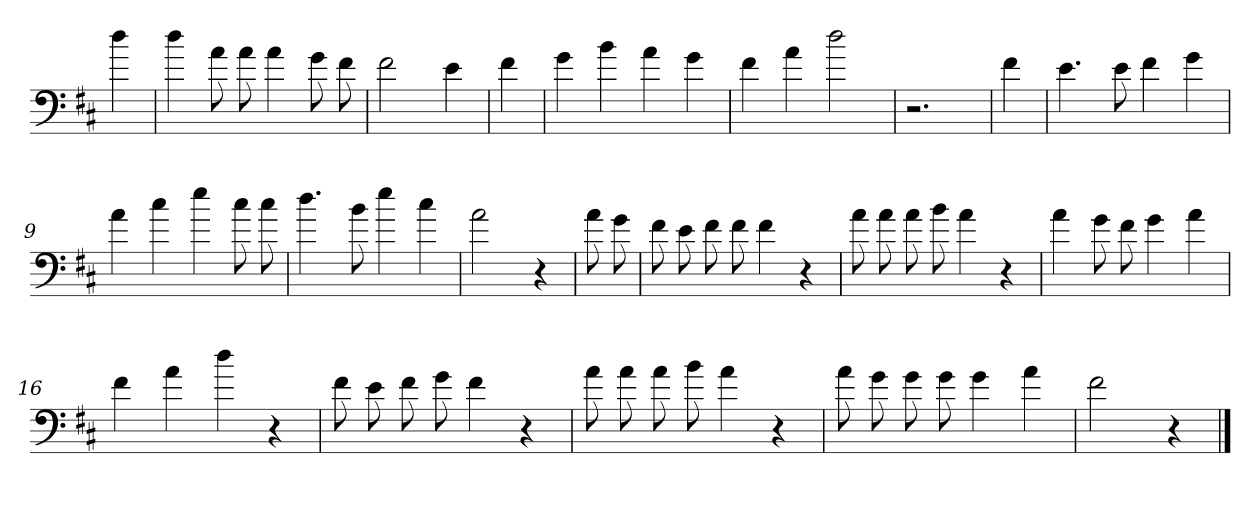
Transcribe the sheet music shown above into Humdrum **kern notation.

**kern
*part1
*staff1
*clefF4
*k[f#c#]
*D:
=
4dd
=1
4dd
8a
8a
4a
8g
8f#
=2
2f#
4e
=3
4f#
=4
4g
4b
4a
4g
=5
4f#
4a
2dd
=6
2.r
=7
4f#
=8
4.e
8e
4f#
4g
=9
4a
4cc#
4ee
8cc#
8cc#
=10
4.dd
8b
4ee
4cc#
=11
2a
4r
=12
8a
8g
=13
8f#
8e
8f#
8f#
4f#
4r
=14
8a
8a
8a
8b
4a
4r
=15
4a
8g
8f#
4g
4a
=16
4f#
4a
4dd
4r
=17
8f#
8e
8f#
8g
4f#
4r
=18
8a
8a
8a
8b
4a
4r
=19
8a
8g
8g
8g
4g
4a
=20
2f#
4r
==
*-
